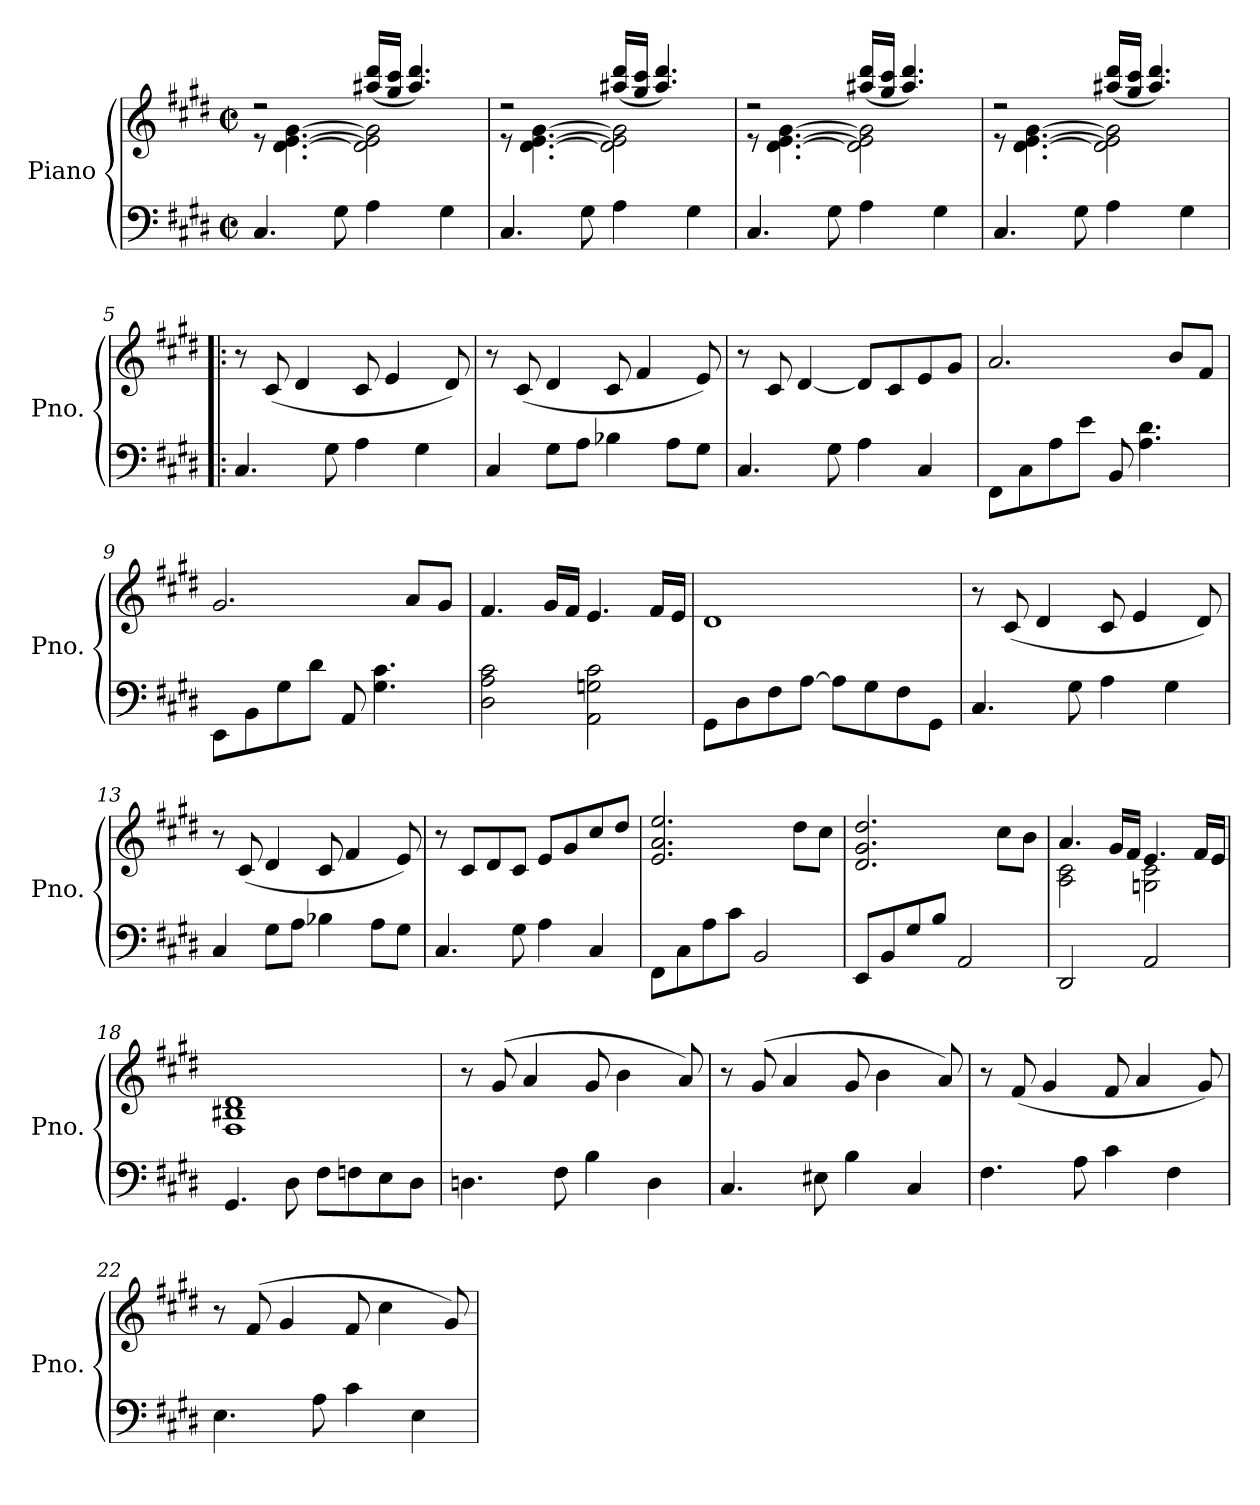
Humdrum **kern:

**kern	**kern
*part1	*part1
*staff2	*staff1
*I"Piano	*
*I'Pno.	*
*clefF4	*clefG2
*k[f#c#g#d#]	*k[f#c#g#d#]
*M2/2	*M2/2
*met(c|)	*met(c|)
*MM100	*MM100
=1	=1
*	*^
4.C#/	8re	2rdd
.	[4.d#\ [4.e\ [4.g#\	.
8G#\	.	.
4A\	2d#\] 2e\] 2g#\]	(16aa#X/ 16ddd#/LL
.	.	16gg#/ 16ccc#/JJ
.	.	4.aa#/ 4.ddd#/)
4G#\	.	.
=2	=2	=2
4.C#/	8re	2rdd
.	[4.d#\ [4.e\ [4.g#\	.
8G#\	.	.
4A\	2d#\] 2e\] 2g#\]	(16aa#X/ 16ddd#/LL
.	.	16gg#/ 16ccc#/JJ
.	.	4.aa#/ 4.ddd#/)
4G#\	.	.
=3	=3	=3
4.C#/	8re	2rdd
.	[4.d#\ [4.e\ [4.g#\	.
8G#\	.	.
4A\	2d#\] 2e\] 2g#\]	(16aa#X/ 16ddd#/LL
.	.	16gg#/ 16ccc#/JJ
.	.	4.aa#/ 4.ddd#/)
4G#\	.	.
=4	=4	=4
4.C#/	8re	2rdd
.	[4.d#\ [4.e\ [4.g#\	.
8G#\	.	.
4A\	2d#\] 2e\] 2g#\]	(16aa#X/ 16ddd#/LL
.	.	16gg#/ 16ccc#/JJ
.	.	4.aa#/ 4.ddd#/)
4G#\	.	.
*	*v	*v
!!LO:LB:g=z
=5!|:	=5!|:
4.C#/	8r
.	(8c#/
.	4d#/
8G#\	.
4A\	8c#/
.	4e/
4G#\	.
.	8d#/)
=6	=6
4C#/	8r
.	(8c#/
8G#\L	4d#/
8A\J	.
4B-X\	8c#/
.	4f#/
8A\L	.
8G#\J	8e/)
=7	=7
4.C#/	8r
.	8c#/
.	[4d#/
8G#\	.
4A\	8d#/L]
.	8c#/
4C#/	8e/
.	8g#/J
=8	=8
8FF#\L	2.a/
8C#\	.
8A\	.
8e\J	.
8BB/	.
4.A\ 4.d#\	.
.	8b/L
.	8f#/J
=9	=9
8EE\L	2.g#/
8BB\	.
8G#\	.
8d#\J	.
8AA/	.
4.G#\ 4.c#\	.
.	8a/L
.	8g#/J
!!LO:LB:g=z
=10	=10
2D#\ 2A\ 2c#\	4.f#/
.	16g#/LL
.	16f#/JJ
2AA\ 2Gn\ 2c#\	4.e/
.	16f#/LL
.	16e/JJ
=11	=11
8GG#\L	1d#
8D#\	.
8F#\	.
[8A\J	.
8A\L]	.
8G#\	.
8F#\	.
8GG#\J	.
=12	=12
4.C#/	8r
.	(8c#/
.	4d#/
8G#\	.
4A\	8c#/
.	4e/
4G#\	.
.	8d#/)
=13	=13
4C#/	8r
.	(8c#/
8G#\L	4d#/
8A\J	.
4B-X\	8c#/
.	4f#/
8A\L	.
8G#\J	8e/)
=14	=14
4.C#/	8r
.	8c#/L
.	8d#/
8G#\	8c#/J
4A\	8e/L
.	8g#/
4C#/	8cc#/
.	8dd#/J
!!LO:LB:g=z
=15	=15
8FF#\L	2.e/ 2.a/ 2.ee/
8C#\	.
8A\	.
8c#\J	.
2BB/	.
.	8dd#\L
.	8cc#\J
=16	=16
8EE/L	2.d#/ 2.g#/ 2.dd#/
8BB/	.
8G#/	.
8B/J	.
2AA/	.
.	8cc#\L
.	8b\J
=17	=17
*	*^
2DD#/	4.a/	2A\ 2c#\
.	16g#/LL	.
.	16f#/JJ	.
2AA/	4.e/	2Gn\ 2c#\
.	16f#/LL	.
.	16e/JJ	.
*	*v	*v
=18	=18
4.GG#/	1F# 1B#X 1d#
8D#\	.
8F#\L	.
8Fn\	.
8E\	.
8D#\J	.
=19	=19
4.Dn\	8r
.	(8g#/
.	4a/
8F#\	.
4B\	8g#/
.	4b\
4D\	.
.	8a/)
!!LO:LB:g=z
=20	=20
4.C#/	8r
.	(8g#/
.	4a/
8E#X\	.
4B\	8g#/
.	4b\
4C#/	.
.	8a/)
=21	=21
4.F#\	8r
.	(8f#/
.	4g#/
8A\	.
4c#\	8f#/
.	4a/
4F#\	.
.	8g#/)
=22	=22
4.E\	8r
.	(8f#/
.	4g#/
8A\	.
4c#\	8f#/
.	4cc#\
4E\	.
.	8g#/)
=	=
*-	*-
